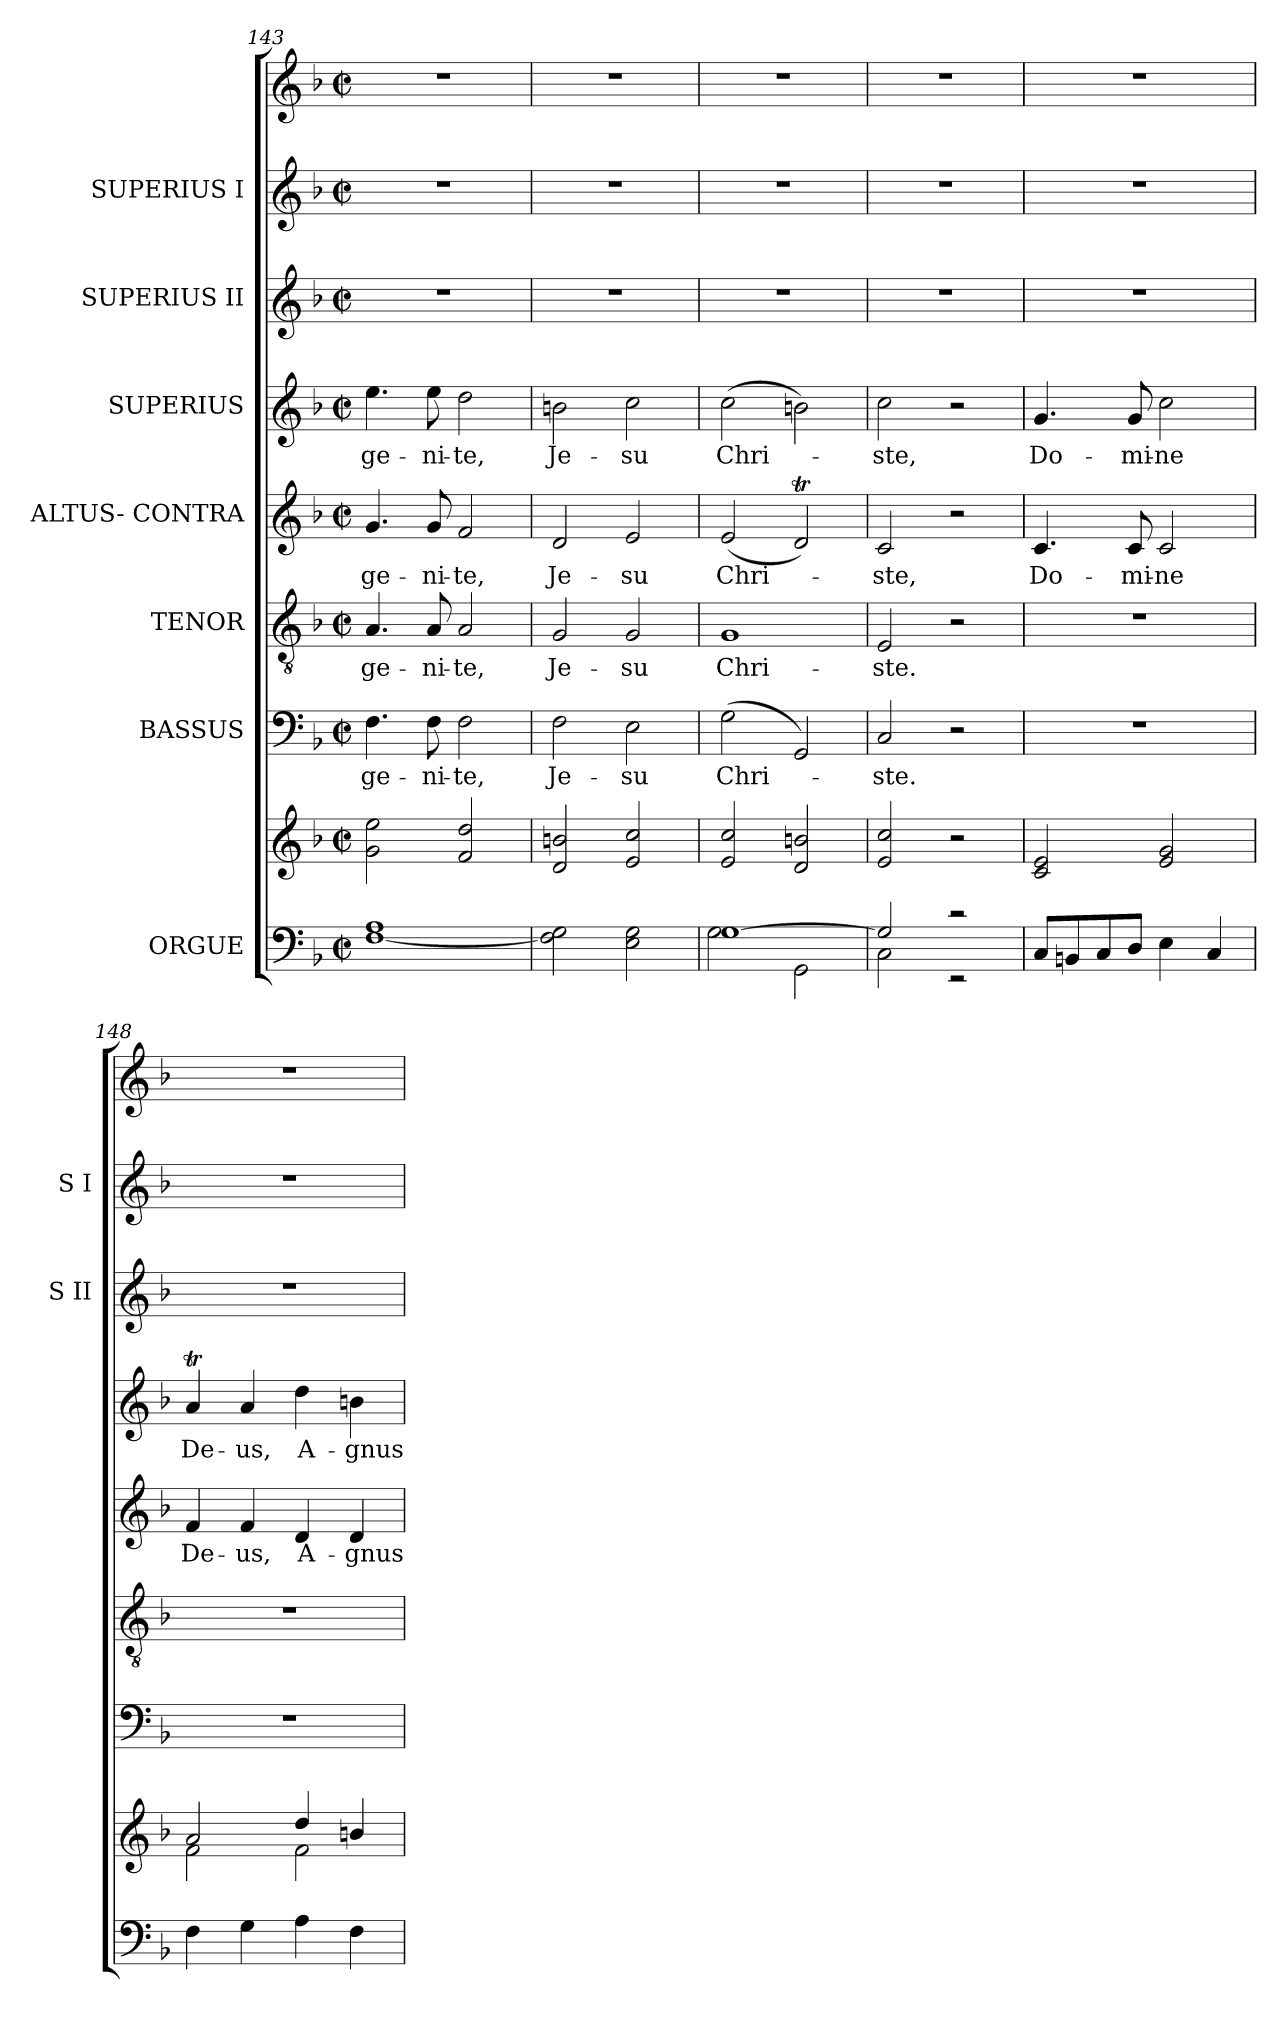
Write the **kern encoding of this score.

**kern	**kern	**kern	**text	**kern	**text	**kern	**text	**kern	**text	**kern	**kern	**kern
*part8	*part8	*part7	*part7	*part6	*part6	*part5	*part5	*part4	*part4	*part3	*part2	*part1
*staff9	*staff8	*staff7	*staff7	*staff6	*staff6	*staff5	*staff5	*staff4	*staff4	*staff3	*staff2	*staff1
*I"ORGUE	*	*I"BASSUS	*	*I"TENOR	*	*I"ALTUS- CONTRA	*	*I"SUPERIUS	*	*I"SUPERIUS II	*I"SUPERIUS I	*
*	*	*	*	*	*	*	*	*	*	*I'S II	*I'S I	*
*clefF4	*clefG2	*clefF4	*	*clefGv2	*	*clefG2	*	*clefG2	*	*clefG2	*clefG2	*clefG2
*k[b-]	*k[b-]	*k[b-]	*	*k[b-]	*	*k[b-]	*	*k[b-]	*	*k[b-]	*k[b-]	*k[b-]
*d:	*d:	*d:	*	*d:	*	*d:	*	*d:	*	*d:	*d:	*d:
*M2/2	*M2/2	*M2/2	*	*M2/2	*	*M2/2	*	*M2/2	*	*M2/2	*M2/2	*M2/2
*met(c|)	*met(c|)	*met(c|)	*	*met(c|)	*	*met(c|)	*	*met(c|)	*	*met(c|)	*met(c|)	*met(c|)
=143	=143	=143	=143	=143	=143	=143	=143	=143	=143	=143	=143	=143
!	!	!	!LO:LY:b	!	!LO:LY:b	!	!LO:LY:b	!	!LO:LY:b	!	!	!
[<1F 1A	2g\ 2ee\	4.F\	-ge-	4.A/	-ge-	4.g/	-ge-	4.ee\	-ge-	1r	1r	1r
!	!	!	!LO:LY:b	!	!LO:LY:b	!	!LO:LY:b	!	!LO:LY:b	!	!	!
.	.	8F\	-ni-	8A/	-ni-	8g/	-ni-	8ee\	-ni-	.	.	.
!	!	!	!LO:LY:b	!	!LO:LY:b	!	!LO:LY:b	!	!LO:LY:b	!	!	!
.	2f/ 2dd/	2F\	-te,	2A/	-te,	2f/	-te,	2dd\	-te,	.	.	.
!!LO:LB:g=z
=144	=144	=144	=144	=144	=144	=144	=144	=144	=144	=144	=144	=144
!	!	!	!LO:LY:b	!	!LO:LY:b	!	!LO:LY:b	!	!LO:LY:b	!	!	!
2F\] 2G\	2d/ 2bn/	2F\	Je-	2G/	Je-	2d/	Je-	2bn\	Je-	1r	1r	1r
!	!	!	!LO:LY:b	!	!LO:LY:b	!	!LO:LY:b	!	!LO:LY:b	!	!	!
2E\ 2G\	2e/ 2cc/	2E\	-su	2G/	-su	2e/	-su	2cc\	-su	.	.	.
=145	=145	=145	=145	=145	=145	=145	=145	=145	=145	=145	=145	=145
*^	*	*	*	*	*	*	*	*	*	*	*	*
!	!	!	!	!LO:LY:b	!	!LO:LY:b	!	!LO:LY:b	!	!LO:LY:b	!	!	!
[>1G	2G\	2e/ 2cc/	(>2G\	Chri-	1G	Chri-	(<2e/	Chri-	(>2cc\	Chri-	1r	1r	1r
.	2GG\	2d/ 2bn/	2GG/)	.	.	.	2dT/)	.	2bn\)	.	.	.	.
=146	=146	=146	=146	=146	=146	=146	=146	=146	=146	=146	=146	=146	=146
!	!	!	!	!LO:LY:b	!	!LO:LY:b	!	!LO:LY:b	!	!LO:LY:b	!	!	!
2G/]	2C\	2e/ 2cc/	2C/	-ste.	2E/	-ste.	2c/	-ste,	2cc\	-ste,	1r	1r	1r
2rc	2rEE	2r	2r	.	2r	.	2r	.	2r	.	.	.	.
=147	=147	=147	=147	=147	=147	=147	=147	=147	=147	=147	=147	=147	=147
!	!	!	!	!	!	!	!	!LO:LY:b	!	!LO:LY:b	!	!	!
*v	*v	*	*	*	*	*	*	*	*	*	*	*	*
8C/L	2c/ 2e/	1r	.	1r	.	4.c/	Do-	4.g/	Do-	1r	1r	1r
8BBn/	.	.	.	.	.	.	.	.	.	.	.	.
8C/	.	.	.	.	.	.	.	.	.	.	.	.
!	!	!	!	!	!	!	!LO:LY:b	!	!LO:LY:b	!	!	!
8D/J	.	.	.	.	.	8c/	-mi-	8g/	-mi-	.	.	.
!	!	!	!	!	!	!	!LO:LY:b	!	!LO:LY:b	!	!	!
4E\	2e/ 2g/	.	.	.	.	2c/	-ne	2cc\	-ne	.	.	.
4C/	.	.	.	.	.	.	.	.	.	.	.	.
=148	=148	=148	=148	=148	=148	=148	=148	=148	=148	=148	=148	=148
*	*^	*	*	*	*	*	*	*	*	*	*	*
!	!	!	!	!	!	!	!	!LO:LY:b	!	!LO:LY:b	!	!	!
4F\	2a/	2f\	1r	.	1r	.	4f/	De-	4at/	De-	1r	1r	1r
!	!	!	!	!	!	!	!	!LO:LY:b	!	!LO:LY:b	!	!	!
4G\	.	.	.	.	.	.	4f/	-us,	4a/	-us,	.	.	.
!	!	!	!	!	!	!	!	!LO:LY:b	!	!LO:LY:b	!	!	!
4A\	4dd/	2f\	.	.	.	.	4d/	A-	4dd\	A-	.	.	.
!	!	!	!	!	!	!	!	!LO:LY:b	!	!LO:LY:b	!	!	!
4F\	4bn/	.	.	.	.	.	4d/	-gnus	4bn\	-gnus	.	.	.
*	*v	*v	*	*	*	*	*	*	*	*	*	*	*
=	=	=	=	=	=	=	=	=	=	=	=	=
*-	*-	*-	*-	*-	*-	*-	*-	*-	*-	*-	*-	*-
